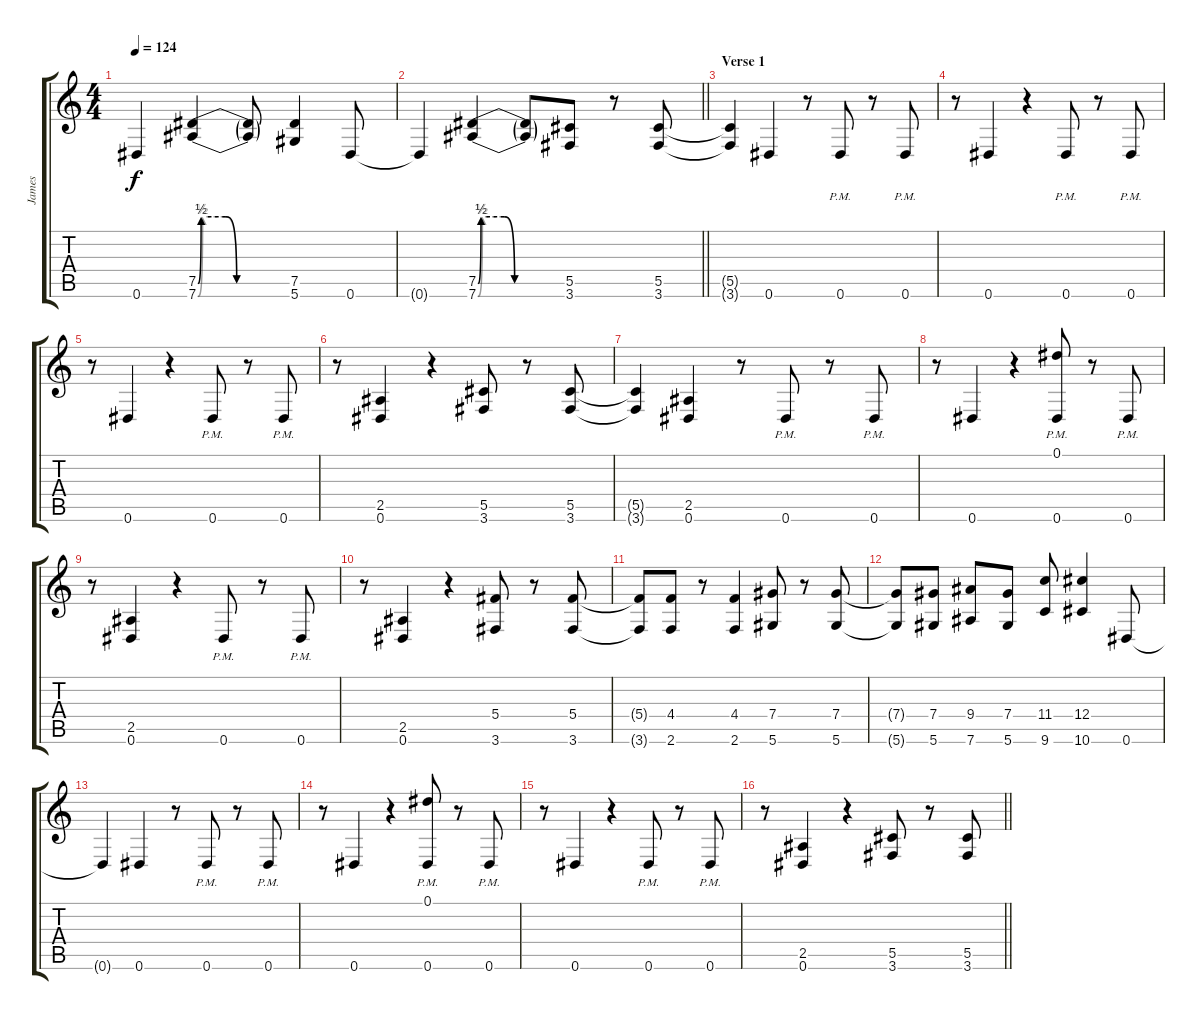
\track ("James" "James") {instrument distortionguitar}
\staff {score tabs}
\tuning (Eb4 Bb3 Gb3 Db3 Ab2 Eb2) {hide}
\ts (4 4)
\tempo 124
\clef g2
\ks c
0.6{t}.4{dy f} (7.5{be (custom 0 0 2 2 18 2 25 0 60 0)} 7.6{be (custom 0 0 3 2 17 2 25 0 60 0)}).4 (7.5{t} 7.6{t}).8 (7.5 5.6).4 0.6.8 |
\barLineRight lightlight
0.6{t}.4 (7.5{be (custom 0 0 2 2 18 2 25 0 60 0)} 7.6{be (custom 0 0 3 2 17 2 25 0 60 0)}).4 (7.5{t} 7.6{t}).8 (5.5 3.6).8 r.8 (5.5 3.6).8 |
\section ("" "Verse 1")
(5.5{t} 3.6{t}).4 0.6.4 r.8 0.6{pm}.8 r.8 0.6{pm}.8 |
r.8 0.6.4 r.4 0.6{pm}.8 r.8 0.6{pm}.8 |
r.8 0.6.4 r.4 0.6{pm}.8 r.8 0.6{pm}.8 |
r.8 (2.5 0.6).4 r.4 (5.5 3.6).8 r.8 (5.5 3.6).8 |
(5.5{t} 3.6{t}).4 (2.5 0.6).4 r.8 0.6{pm}.8 r.8 0.6{pm}.8 |
r.8 0.6.4 r.4 (0.1 0.6{pm}).8 r.8 0.6{pm}.8 |
r.8 (2.5 0.6).4 r.4 0.6{pm}.8 r.8 0.6{pm}.8 |
r.8 (2.5 0.6).4 r.4 (5.4 3.6).8 r.8 (5.4 3.6).8 |
(5.4{t} 3.6{t}).8 (4.4 2.6).8 r.8 (4.4 2.6).4 (7.4 5.6).8 r.8 (7.4 5.6).8 |
(7.4{t} 5.6{t}).8 (7.4 5.6).8 (9.4 7.6).8 (7.4 5.6).8 (11.4 9.6).8 (12.4 10.6).4 0.6.8 |
0.6{t}.4 0.6.4 r.8 0.6{pm}.8 r.8 0.6{pm}.8 |
r.8 0.6.4 r.4 (0.1 0.6{pm}).8 r.8 0.6{pm}.8 |
r.8 0.6.4 r.4 0.6{pm}.8 r.8 0.6{pm}.8 |
\barLineRight lightlight
r.8 (2.5 0.6).4 r.4 (5.5 3.6).8 r.8 (5.5 3.6).8
